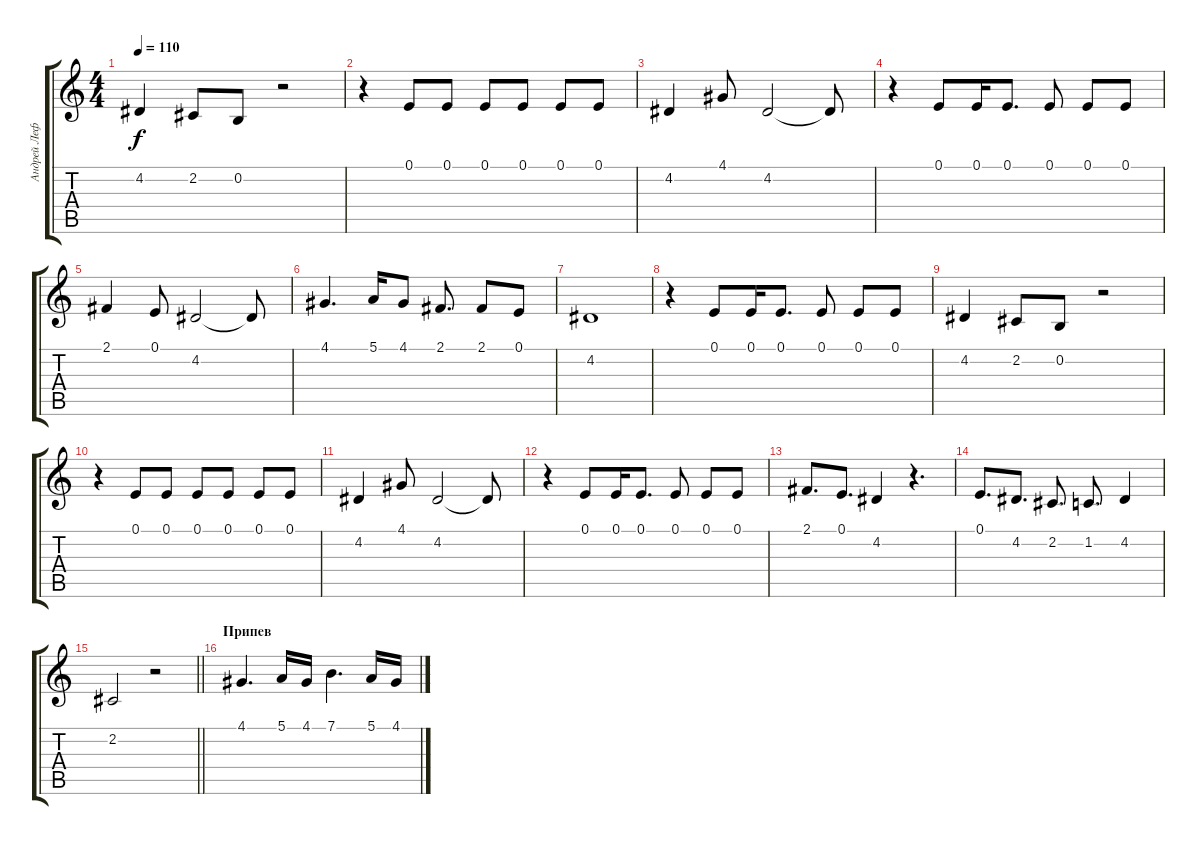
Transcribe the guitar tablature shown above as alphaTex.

\track ("Андрей Лефлер" "Андрей Леф") {instrument violin}
\staff {score tabs}
\tuning (E4 B3 G3 D3 A2 E2) {hide}
\ts (4 4)
\tempo 110
\clef g2
\ks c
4.2.4{dy f} 2.2.8 0.2.8 r.2 |
r.4 0.1.8 0.1.8 0.1.8 0.1.8 0.1.8 0.1.8 |
4.2.4 4.1.8 4.2.2 4.2{t}.8 |
r.4 0.1.8 0.1.16 0.1.8{d} 0.1.8 0.1.8 0.1.8 |
2.1.4 0.1.8 4.2.2 4.2{t}.8 |
4.1.4{d} 5.1.16 4.1.8 2.1.8{d} 2.1.8 0.1.8 |
4.2.1 |
r.4 0.1.8 0.1.16 0.1.8{d} 0.1.8 0.1.8 0.1.8 |
4.2.4 2.2.8 0.2.8 r.2 |
r.4 0.1.8 0.1.8 0.1.8 0.1.8 0.1.8 0.1.8 |
4.2.4 4.1.8 4.2.2 4.2{t}.8 |
r.4 0.1.8 0.1.16 0.1.8{d} 0.1.8 0.1.8 0.1.8 |
2.1.8{d} 0.1.8{d} 4.2.4 r.4{d} |
0.1.8{d} 4.2.8{d} 2.2.8{d} 1.2.8{d} 4.2.4 |
\barLineRight lightlight
2.2.2 r.2 |
\section ("" "Припев")
4.1.4{d} 5.1.16 4.1.16 7.1.4{d} 5.1.16 4.1.16
